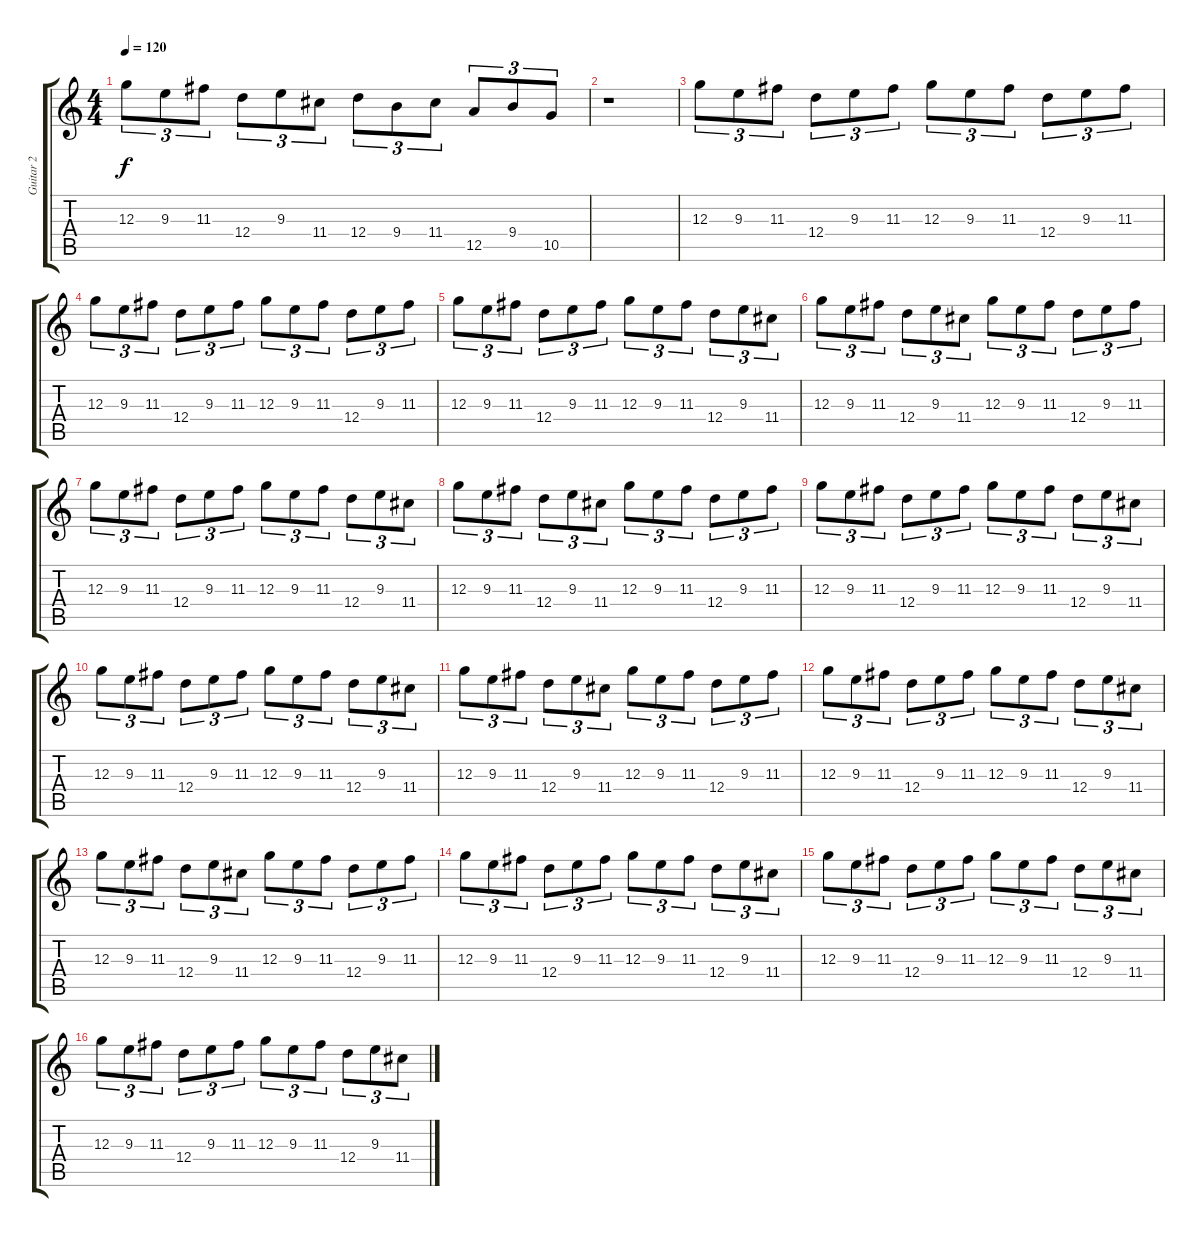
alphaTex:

\track ("Guitar 2" "Guitar 2") {instrument electricguitarclean}
\staff {score tabs}
\tuning (E4 B3 G3 D3 A2 E2) {hide}
\ts (4 4)
\tempo 120
\clef g2
\ks c
12.3.8{tu (3 2) dy f} 9.3.8{tu (3 2)} 11.3.8{tu (3 2)} 12.4.8{tu (3 2)} 9.3.8{tu (3 2)} 11.4.8{tu (3 2)} 12.4.8{tu (3 2)} 9.4.8{tu (3 2)} 11.4.8{tu (3 2)} 12.5.8{tu (3 2)} 9.4.8{tu (3 2)} 10.5.8{tu (3 2)} |
r.1 |
12.3.8{tu (3 2)} 9.3.8{tu (3 2)} 11.3.8{tu (3 2)} 12.4.8{tu (3 2)} 9.3.8{tu (3 2)} 11.3.8{tu (3 2)} 12.3.8{tu (3 2)} 9.3.8{tu (3 2)} 11.3.8{tu (3 2)} 12.4.8{tu (3 2)} 9.3.8{tu (3 2)} 11.3.8{tu (3 2)} |
12.3.8{tu (3 2)} 9.3.8{tu (3 2)} 11.3.8{tu (3 2)} 12.4.8{tu (3 2)} 9.3.8{tu (3 2)} 11.3.8{tu (3 2)} 12.3.8{tu (3 2)} 9.3.8{tu (3 2)} 11.3.8{tu (3 2)} 12.4.8{tu (3 2)} 9.3.8{tu (3 2)} 11.3.8{tu (3 2)} |
12.3.8{tu (3 2)} 9.3.8{tu (3 2)} 11.3.8{tu (3 2)} 12.4.8{tu (3 2)} 9.3.8{tu (3 2)} 11.3.8{tu (3 2)} 12.3.8{tu (3 2)} 9.3.8{tu (3 2)} 11.3.8{tu (3 2)} 12.4.8{tu (3 2)} 9.3.8{tu (3 2)} 11.4.8{tu (3 2)} |
12.3.8{tu (3 2)} 9.3.8{tu (3 2)} 11.3.8{tu (3 2)} 12.4.8{tu (3 2)} 9.3.8{tu (3 2)} 11.4.8{tu (3 2)} 12.3.8{tu (3 2)} 9.3.8{tu (3 2)} 11.3.8{tu (3 2)} 12.4.8{tu (3 2)} 9.3.8{tu (3 2)} 11.3.8{tu (3 2)} |
12.3.8{tu (3 2)} 9.3.8{tu (3 2)} 11.3.8{tu (3 2)} 12.4.8{tu (3 2)} 9.3.8{tu (3 2)} 11.3.8{tu (3 2)} 12.3.8{tu (3 2)} 9.3.8{tu (3 2)} 11.3.8{tu (3 2)} 12.4.8{tu (3 2)} 9.3.8{tu (3 2)} 11.4.8{tu (3 2)} |
12.3.8{tu (3 2)} 9.3.8{tu (3 2)} 11.3.8{tu (3 2)} 12.4.8{tu (3 2)} 9.3.8{tu (3 2)} 11.4.8{tu (3 2)} 12.3.8{tu (3 2)} 9.3.8{tu (3 2)} 11.3.8{tu (3 2)} 12.4.8{tu (3 2)} 9.3.8{tu (3 2)} 11.3.8{tu (3 2)} |
12.3.8{tu (3 2)} 9.3.8{tu (3 2)} 11.3.8{tu (3 2)} 12.4.8{tu (3 2)} 9.3.8{tu (3 2)} 11.3.8{tu (3 2)} 12.3.8{tu (3 2)} 9.3.8{tu (3 2)} 11.3.8{tu (3 2)} 12.4.8{tu (3 2)} 9.3.8{tu (3 2)} 11.4.8{tu (3 2)} |
12.3.8{tu (3 2)} 9.3.8{tu (3 2)} 11.3.8{tu (3 2)} 12.4.8{tu (3 2)} 9.3.8{tu (3 2)} 11.3.8{tu (3 2)} 12.3.8{tu (3 2)} 9.3.8{tu (3 2)} 11.3.8{tu (3 2)} 12.4.8{tu (3 2)} 9.3.8{tu (3 2)} 11.4.8{tu (3 2)} |
12.3.8{tu (3 2)} 9.3.8{tu (3 2)} 11.3.8{tu (3 2)} 12.4.8{tu (3 2)} 9.3.8{tu (3 2)} 11.4.8{tu (3 2)} 12.3.8{tu (3 2)} 9.3.8{tu (3 2)} 11.3.8{tu (3 2)} 12.4.8{tu (3 2)} 9.3.8{tu (3 2)} 11.3.8{tu (3 2)} |
12.3.8{tu (3 2)} 9.3.8{tu (3 2)} 11.3.8{tu (3 2)} 12.4.8{tu (3 2)} 9.3.8{tu (3 2)} 11.3.8{tu (3 2)} 12.3.8{tu (3 2)} 9.3.8{tu (3 2)} 11.3.8{tu (3 2)} 12.4.8{tu (3 2)} 9.3.8{tu (3 2)} 11.4.8{tu (3 2)} |
12.3.8{tu (3 2)} 9.3.8{tu (3 2)} 11.3.8{tu (3 2)} 12.4.8{tu (3 2)} 9.3.8{tu (3 2)} 11.4.8{tu (3 2)} 12.3.8{tu (3 2)} 9.3.8{tu (3 2)} 11.3.8{tu (3 2)} 12.4.8{tu (3 2)} 9.3.8{tu (3 2)} 11.3.8{tu (3 2)} |
12.3.8{tu (3 2)} 9.3.8{tu (3 2)} 11.3.8{tu (3 2)} 12.4.8{tu (3 2)} 9.3.8{tu (3 2)} 11.3.8{tu (3 2)} 12.3.8{tu (3 2)} 9.3.8{tu (3 2)} 11.3.8{tu (3 2)} 12.4.8{tu (3 2)} 9.3.8{tu (3 2)} 11.4.8{tu (3 2)} |
12.3.8{tu (3 2)} 9.3.8{tu (3 2)} 11.3.8{tu (3 2)} 12.4.8{tu (3 2)} 9.3.8{tu (3 2)} 11.3.8{tu (3 2)} 12.3.8{tu (3 2)} 9.3.8{tu (3 2)} 11.3.8{tu (3 2)} 12.4.8{tu (3 2)} 9.3.8{tu (3 2)} 11.4.8{tu (3 2)} |
12.3.8{tu (3 2)} 9.3.8{tu (3 2)} 11.3.8{tu (3 2)} 12.4.8{tu (3 2)} 9.3.8{tu (3 2)} 11.3.8{tu (3 2)} 12.3.8{tu (3 2)} 9.3.8{tu (3 2)} 11.3.8{tu (3 2)} 12.4.8{tu (3 2)} 9.3.8{tu (3 2)} 11.4.8{tu (3 2)}
